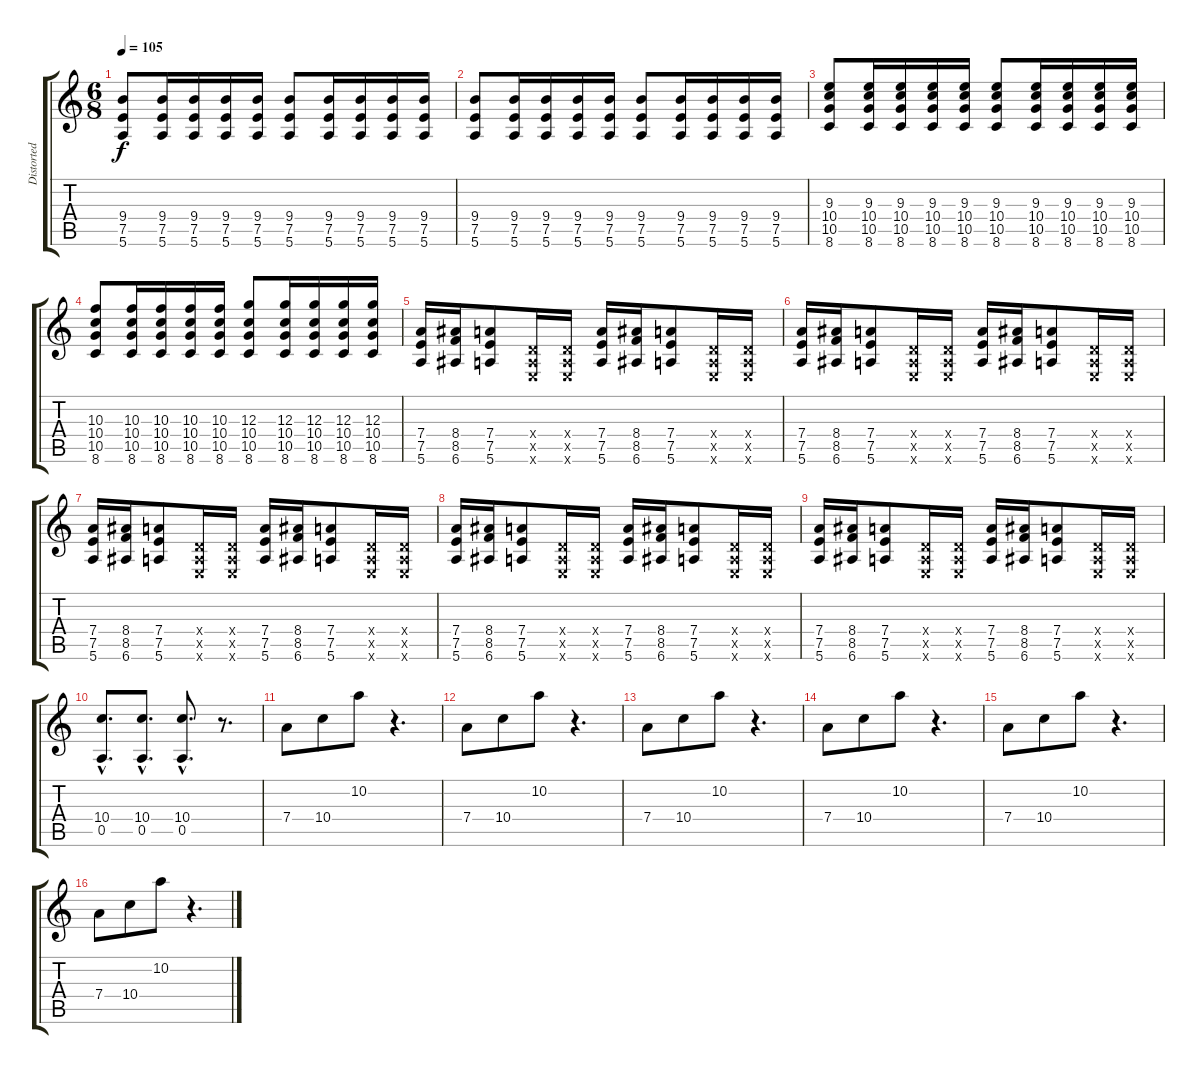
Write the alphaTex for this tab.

\track ("Distorted Guitar" "Distorted ") {instrument distortionguitar}
\staff {score tabs}
\tuning (E4 B3 G3 D3 A2 E2) {hide}
\ts (6 8)
\tempo 105
\clef g2
\ks c
(9.4 7.5 5.6).8{dy f} (9.4 7.5 5.6).16 (9.4 7.5 5.6).16 (9.4 7.5 5.6).16 (9.4 7.5 5.6).16 (9.4 7.5 5.6).8 (9.4 7.5 5.6).16 (9.4 7.5 5.6).16 (9.4 7.5 5.6).16 (9.4 7.5 5.6).16 |
(9.4 7.5 5.6).8 (9.4 7.5 5.6).16 (9.4 7.5 5.6).16 (9.4 7.5 5.6).16 (9.4 7.5 5.6).16 (9.4 7.5 5.6).8 (9.4 7.5 5.6).16 (9.4 7.5 5.6).16 (9.4 7.5 5.6).16 (9.4 7.5 5.6).16 |
(9.3 10.4 10.5 8.6).8 (9.3 10.4 10.5 8.6).16 (9.3 10.4 10.5 8.6).16 (9.3 10.4 10.5 8.6).16 (9.3 10.4 10.5 8.6).16 (9.3 10.4 10.5 8.6).8 (9.3 10.4 10.5 8.6).16 (9.3 10.4 10.5 8.6).16 (9.3 10.4 10.5 8.6).16 (9.3 10.4 10.5 8.6).16 |
(10.3 10.4 10.5 8.6).8 (10.3 10.4 10.5 8.6).16 (10.3 10.4 10.5 8.6).16 (10.3 10.4 10.5 8.6).16 (10.3 10.4 10.5 8.6).16 (12.3 10.4 10.5 8.6).8 (12.3 10.4 10.5 8.6).16 (12.3 10.4 10.5 8.6).16 (12.3 10.4 10.5 8.6).16 (12.3 10.4 10.5 8.6).16 |
(7.4 7.5 5.6).16 (8.4 8.5 6.6).16 (7.4 7.5 5.6).8 (0.4{x} 0.5{x} 0.6{x}).16 (0.4{x} 0.5{x} 0.6{x}).16 (7.4 7.5 5.6).16 (8.4 8.5 6.6).16 (7.4 7.5 5.6).8 (0.4{x} 0.5{x} 0.6{x}).16 (0.4{x} 0.5{x} 0.6{x}).16 |
(7.4 7.5 5.6).16 (8.4 8.5 6.6).16 (7.4 7.5 5.6).8 (0.4{x} 0.5{x} 0.6{x}).16 (0.4{x} 0.5{x} 0.6{x}).16 (7.4 7.5 5.6).16 (8.4 8.5 6.6).16 (7.4 7.5 5.6).8 (0.4{x} 0.5{x} 0.6{x}).16 (0.4{x} 0.5{x} 0.6{x}).16 |
(7.4 7.5 5.6).16 (8.4 8.5 6.6).16 (7.4 7.5 5.6).8 (0.4{x} 0.5{x} 0.6{x}).16 (0.4{x} 0.5{x} 0.6{x}).16 (7.4 7.5 5.6).16 (8.4 8.5 6.6).16 (7.4 7.5 5.6).8 (0.4{x} 0.5{x} 0.6{x}).16 (0.4{x} 0.5{x} 0.6{x}).16 |
(7.4 7.5 5.6).16 (8.4 8.5 6.6).16 (7.4 7.5 5.6).8 (0.4{x} 0.5{x} 0.6{x}).16 (0.4{x} 0.5{x} 0.6{x}).16 (7.4 7.5 5.6).16 (8.4 8.5 6.6).16 (7.4 7.5 5.6).8 (0.4{x} 0.5{x} 0.6{x}).16 (0.4{x} 0.5{x} 0.6{x}).16 |
(7.4 7.5 5.6).16 (8.4 8.5 6.6).16 (7.4 7.5 5.6).8 (0.4{x} 0.5{x} 0.6{x}).16 (0.4{x} 0.5{x} 0.6{x}).16 (7.4 7.5 5.6).16 (8.4 8.5 6.6).16 (7.4 7.5 5.6).8 (0.4{x} 0.5{x} 0.6{x}).16 (0.4{x} 0.5{x} 0.6{x}).16 |
(10.4{hac} 0.5{hac}).8{d} (10.4{hac} 0.5{hac}).8{d} (10.4{hac} 0.5{hac}).8{d} r.8{d} |
7.4.8 10.4.8 10.2.8 r.4{d} |
7.4.8 10.4.8 10.2.8 r.4{d} |
7.4.8 10.4.8 10.2.8 r.4{d} |
7.4.8 10.4.8 10.2.8 r.4{d} |
7.4.8 10.4.8 10.2.8 r.4{d} |
7.4.8 10.4.8 10.2.8 r.4{d}
